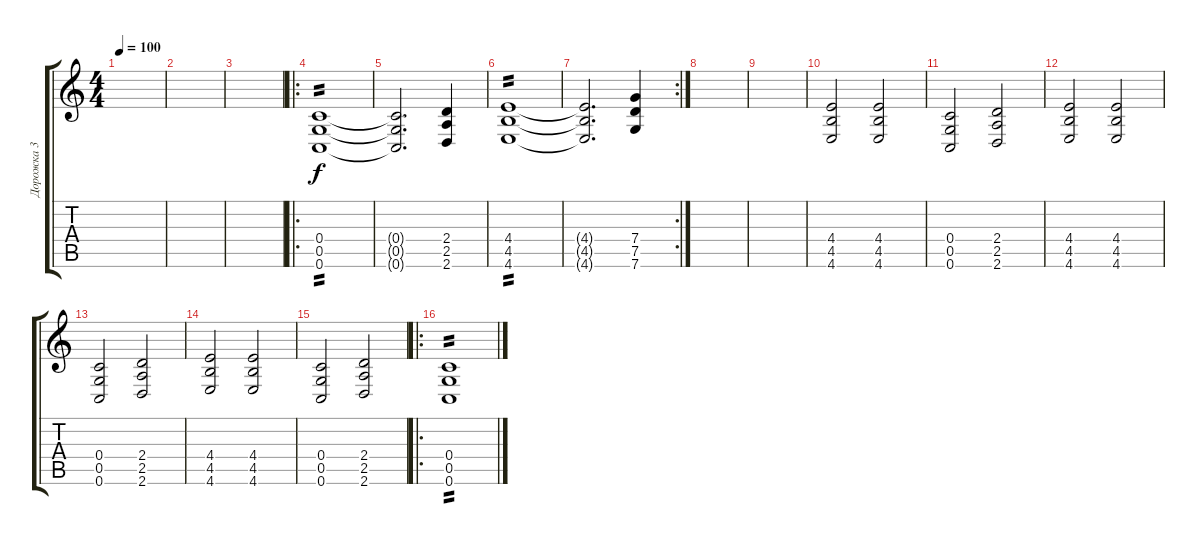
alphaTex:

\track ("Дорожка 3" "Дорожка 3") {instrument distortionguitar}
\staff {score tabs}
\tuning (D4 A3 F3 C3 G2 C2) {hide}
\ts (4 4)
\tempo 100
\clef g2
\ks c
|
|
|
\ro
(0.4 0.5 0.6).1{tp 2} |
(0.4{t} 0.5{t} 0.6{t}).2{d} (2.4 2.5 2.6).4 |
(4.4 4.5 4.6).1{tp 2} |
\rc 2
(4.4{t} 4.5{t} 4.6{t}).2{d} (7.4 7.5 7.6).4 |
|
|
(4.4 4.5 4.6).2 (4.4 4.5 4.6).2 |
(0.4 0.5 0.6).2 (2.4 2.5 2.6).2 |
(4.4 4.5 4.6).2 (4.4 4.5 4.6).2 |
(0.4 0.5 0.6).2 (2.4 2.5 2.6).2 |
(4.4 4.5 4.6).2 (4.4 4.5 4.6).2 |
(0.4 0.5 0.6).2 (2.4 2.5 2.6).2 |
\ro
(0.4 0.5 0.6).1{tp 2}
